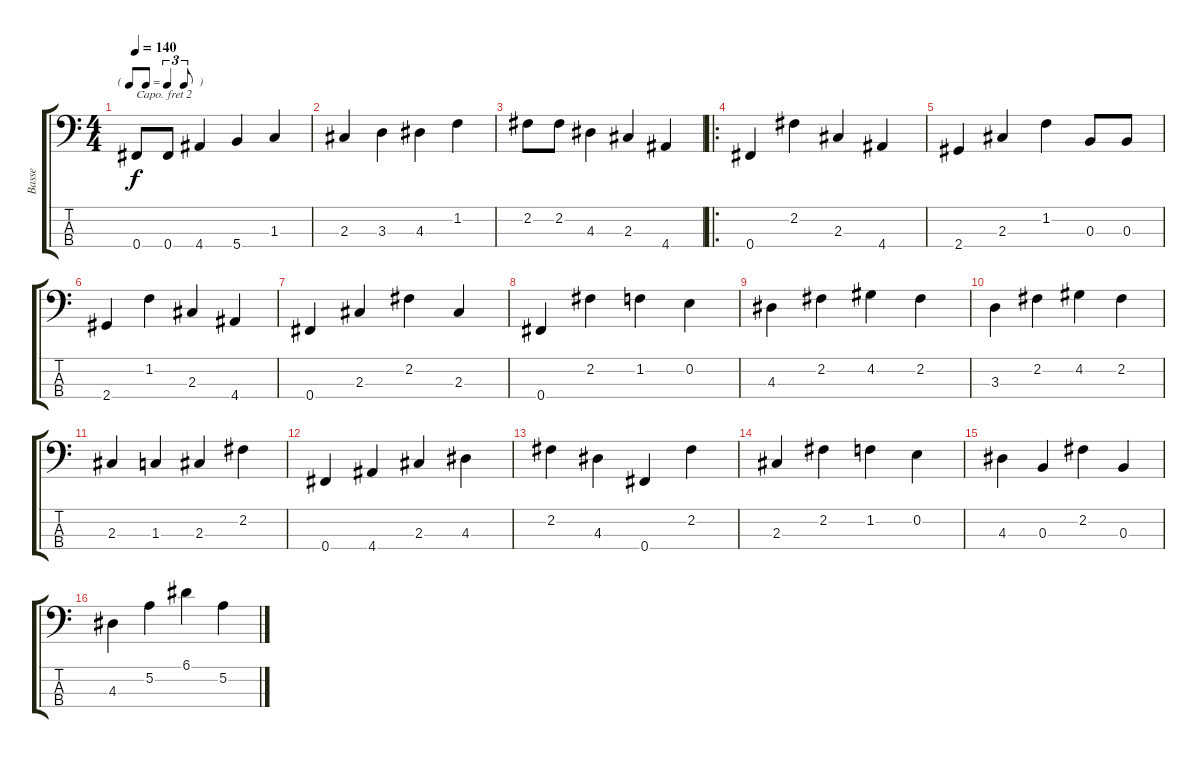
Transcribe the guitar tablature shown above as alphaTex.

\track ("Basse" "Basse") {instrument slapbass1}
\staff {score tabs}
\capo 2
\tuning (G2 D2 A1 E1) {hide}
\ts (4 4)
\tf triplet8th
\tempo 140
\clef f4
\ks c
0.4.8{dy f instrument slapbass1} 0.4.8 4.4.4 5.4.4 1.3.4 |
2.3.4 3.3.4 4.3.4 1.2.4 |
2.2.8 2.2.8 4.3.4 2.3.4 4.4.4 |
\ro
0.4.4 2.2.4 2.3.4 4.4.4 |
2.4.4 2.3.4 1.2.4 0.3.8 0.3.8 |
2.4.4 1.2.4 2.3.4 4.4.4 |
0.4.4 2.3.4 2.2.4 2.3.4 |
0.4.4 2.2.4 1.2.4 0.2.4 |
4.3.4 2.2.4 4.2.4 2.2.4 |
3.3.4 2.2.4 4.2.4 2.2.4 |
2.3.4 1.3.4 2.3.4 2.2.4 |
0.4.4 4.4.4 2.3.4 4.3.4 |
2.2.4 4.3.4 0.4.4 2.2.4 |
2.3.4 2.2.4 1.2.4 0.2.4 |
4.3.4 0.3.4 2.2.4 0.3.4 |
4.3.4 5.2.4 6.1.4 5.2.4
